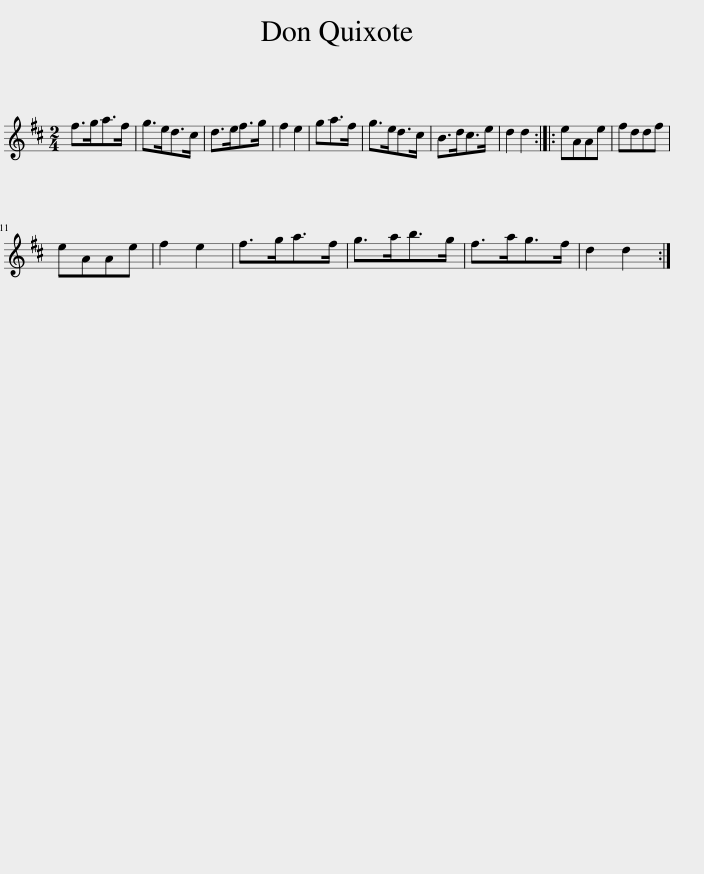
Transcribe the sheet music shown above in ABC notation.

X:1
L:1/8
M:2/4
I:linebreak $
K:D
V:1 treble
V:1
 f>ga>f | g>ed>c | d>ef>g | f2 e2 | ga>f | %5
 g>ed>c | B>dc>e | d2 d2 :: eAAe | fddf |$ %10
 eAAe | f2 e2 | f>ga>f | g>ab>g | f>ag>f | %15
 d2 d2 :| %16
